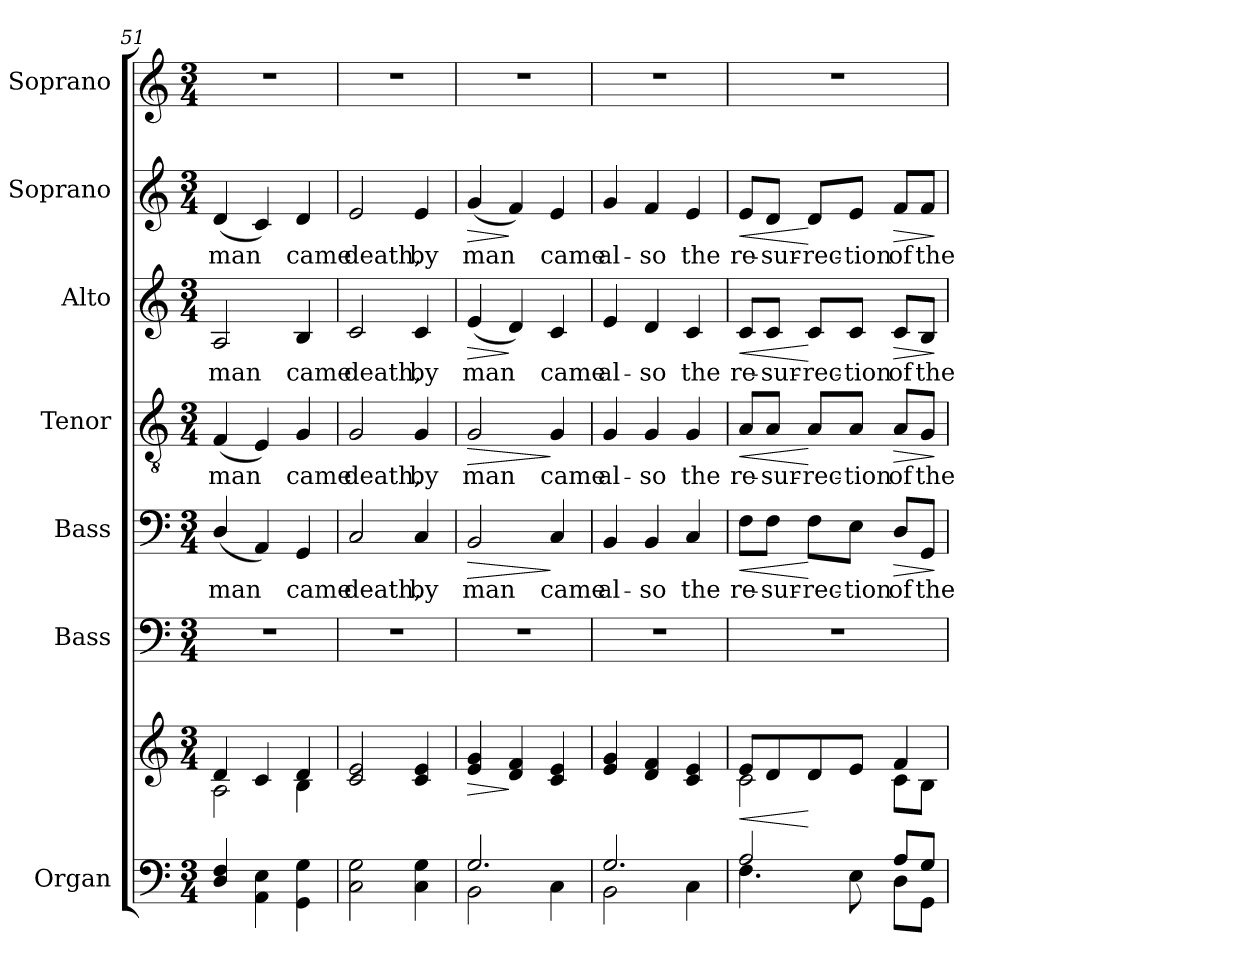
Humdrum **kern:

**kern	**kern	**dynam	**kern	**kern	**text	**dynam	**kern	**text	**dynam	**kern	**text	**dynam	**kern	**text	**dynam	**kern
*part7	*part7	*part7	*part6	*part5	*part5	*part5	*part4	*part4	*part4	*part3	*part3	*part3	*part2	*part2	*part2	*part1
*staff8	*staff7	*staff7/8	*staff6	*staff5	*staff5	*staff5	*staff4	*staff4	*staff4	*staff3	*staff3	*staff3	*staff2	*staff2	*staff2	*staff1
*I"Organ	*	*	*I"Bass	*I"Bass	*	*	*I"Tenor	*	*	*I"Alto	*	*	*I"Soprano	*	*	*I"Soprano
*	*	*	*I'B	*I'B	*	*	*I'T	*	*	*I'A	*	*	*I'S	*	*	*I'S
*clefF4	*clefG2	*	*clefF4	*clefF4	*	*	*clefGv2	*	*	*clefG2	*	*	*clefG2	*	*	*clefG2
*k[]	*k[]	*	*k[]	*k[]	*	*	*k[]	*	*	*k[]	*	*	*k[]	*	*	*k[]
*C:	*C:	*	*C:	*C:	*	*	*C:	*	*	*C:	*	*	*C:	*	*	*C:
*M3/4	*M3/4	*	*M3/4	*M3/4	*	*	*M3/4	*	*	*M3/4	*	*	*M3/4	*	*	*M3/4
=51	=51	=51	=51	=51	=51	=51	=51	=51	=51	=51	=51	=51	=51	=51	=51	=51
!LO:N:vis=1	!	!	!	!	!LO:LY:b	!	!	!LO:LY:b	!	!	!LO:LY:b	!	!	!LO:LY:b	!	!
*^	*^	*	*	*	*	*	*	*	*	*	*	*	*	*	*	*
2.ryy	4D/ 4F/	4d/	2A\	.	2.r	(<4D/	man	.	(<4F	man	.	2A	man	.	(<4d	man	.	2.r
.	4AA\ 4E\	4c/	.	.	.	4AA)	.	.	4E)	.	.	.	.	.	4c)	.	.	.
!	!	!	!	!	!	!	!LO:LY:b	!	!	!LO:LY:b	!	!	!LO:LY:b	!	!	!LO:LY:b	!	!
.	4GG\ 4G\	4d/	4B\	.	.	4GG	came	.	4G	came	.	4B	came	.	4d	came	.	.
=52	=52	=52	=52	=52	=52	=52	=52	=52	=52	=52	=52	=52	=52	=52	=52	=52	=52	=52
!LO:N:vis=1	!	!	!LO:N:vis=1	!	!	!	!LO:LY:b	!	!	!LO:LY:b	!	!	!LO:LY:b	!	!	!LO:LY:b	!	!
2.ryy	2C\ 2G\	2c/ 2e/	2.ryy	.	2.r	2C	death,	.	2G	death,	.	2c	death,	.	2e	death,	.	2.r
!	!	!	!	!	!	!	!LO:LY:b	!	!	!LO:LY:b	!	!	!LO:LY:b	!	!	!LO:LY:b	!	!
.	4C\ 4G\	4c/ 4e/	.	.	.	4C	by	.	4G	by	.	4c	by	.	4e	by	.	.
=53	=53	=53	=53	=53	=53	=53	=53	=53	=53	=53	=53	=53	=53	=53	=53	=53	=53	=53
!	!	!	!LO:N:vis=1	!LO:HP:b	!	!	!LO:LY:b	!LO:HP:b	!	!LO:LY:b	!LO:HP:b	!	!LO:LY:b	!LO:HP:b	!	!LO:LY:b	!LO:HP:b	!
2.G/	2BB\	4e/ 4g/	2.ryy	>	2.r	2BB	man	>	2G	man	>	(<4e	man	>	(<4g	man	>	2.r
.	.	4d/ 4f/	.	]	.	.	.	.	.	.	.	4d)	.	]	4f)	.	]	.
!	!	!	!	!	!	!	!LO:LY:b	!	!	!LO:LY:b	!	!	!LO:LY:b	!	!	!LO:LY:b	!	!
.	4C\	4c/ 4e/	.	.	.	4C	came	]	4G	came	]	4c	came	.	4e	came	.	.
=54	=54	=54	=54	=54	=54	=54	=54	=54	=54	=54	=54	=54	=54	=54	=54	=54	=54	=54
!	!	!	!LO:N:vis=1	!	!	!	!LO:LY:b	!	!	!LO:LY:b	!	!	!LO:LY:b	!	!	!LO:LY:b	!	!
2.G/	2BB\	4e/ 4g/	2.ryy	.	2.r	4BB	al-	.	4G	al-	.	4e	al-	.	4g	al-	.	2.r
!	!	!	!	!	!	!	!LO:LY:b	!	!	!LO:LY:b	!	!	!LO:LY:b	!	!	!LO:LY:b	!	!
.	.	4d/ 4f/	.	.	.	4BB	-so	.	4G	-so	.	4d	-so	.	4f	-so	.	.
!	!	!	!	!	!	!	!LO:LY:b	!	!	!LO:LY:b	!	!	!LO:LY:b	!	!	!LO:LY:b	!	!
.	4C\	4c/ 4e/	.	.	.	4C	the	.	4G	the	.	4c	the	.	4e	the	.	.
=55	=55	=55	=55	=55	=55	=55	=55	=55	=55	=55	=55	=55	=55	=55	=55	=55	=55	=55
!	!	!	!	!LO:HP:b	!	!	!LO:LY:b	!LO:HP:b	!	!LO:LY:b	!LO:HP:b	!	!LO:LY:b	!LO:HP:b	!	!LO:LY:b	!LO:HP:b	!
2A/	4.F\	8e/L	2c\	<	2.r	8F\L	re-	<	8A/L	re-	<	8c/L	re-	<	8e/L	re-	<	2.r
!	!	!	!	!	!	!	!LO:LY:b	!	!	!LO:LY:b	!	!	!LO:LY:b	!	!	!LO:LY:b	!	!
.	.	8d/	.	.	.	8F\J	-sur-	.	8A/J	-sur-	.	8c/J	-sur-	.	8d/J	-sur-	.	.
!	!	!	!	!	!	!	!LO:LY:b	!	!	!LO:LY:b	!	!	!LO:LY:b	!	!	!LO:LY:b	!	!
.	.	8d/	.	[	.	8F\L	-rec-	[	8A/L	-rec-	[	8c/L	-rec-	[	8d/L	-rec-	[	.
!	!	!	!	!	!	!	!LO:LY:b	!	!	!LO:LY:b	!	!	!LO:LY:b	!	!	!LO:LY:b	!	!
.	8E\	8e/J	.	.	.	8E\J	-tion	.	8A/J	-tion	.	8c/J	-tion	.	8e/J	-tion	.	.
!	!	!	!	!	!	!	!LO:LY:b	!LO:HP:b	!	!LO:LY:b	!LO:HP:b	!	!LO:LY:b	!LO:HP:b	!	!LO:LY:b	!LO:HP:b	!
8A/L	8D\L	4f/	8c\L	.	.	8D/L	of	>	8A/L	of	>	8c/L	of	>	8f/L	of	>	.
!	!	!	!	!	!	!	!LO:LY:b	!	!	!LO:LY:b	!	!	!LO:LY:b	!	!	!LO:LY:b	!	!
8G/J	8GG\J	.	8B\J	.	.	8GG/J	the	.	8G/J	the	.	8B/J	the	.	8f/J	the	.	.
*v	*v	*	*	*	*	*	*	*	*	*	*	*	*	*	*	*	*	*
*	*v	*v	*	*	*	*	*	*	*	*	*	*	*	*	*	*	*
.	.	.	.	.	.	]	.	.	]	.	.	]	.	.	]	.
=	=	=	=	=	=	=	=	=	=	=	=	=	=	=	=	=
*-	*-	*-	*-	*-	*-	*-	*-	*-	*-	*-	*-	*-	*-	*-	*-	*-
